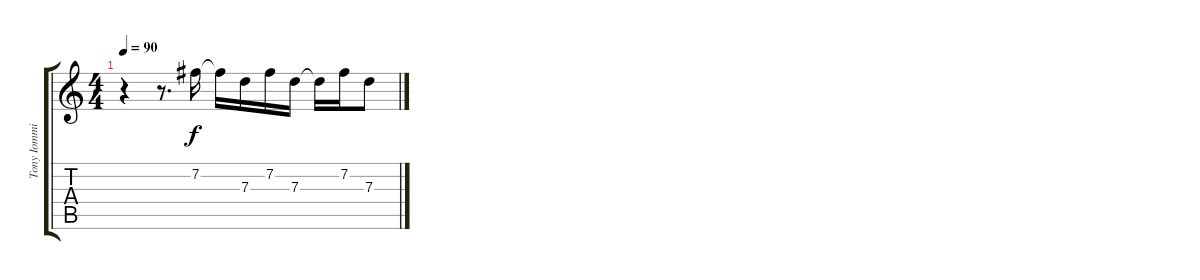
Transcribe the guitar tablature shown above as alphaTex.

\track ("Tony Iommi" "Tony Iommi") {instrument electricguitarjazz}
\staff {score tabs}
\tuning (E4 B3 G3 D3 A2 E2) {hide}
\ts (4 4)
\tempo 90
\clef g2
\ks c
r.4{dy f} r.8{d} 7.2.16 7.2{t}.16 7.3.16 7.2.16 7.3.16 7.3{t}.16 7.2.16 7.3.8
